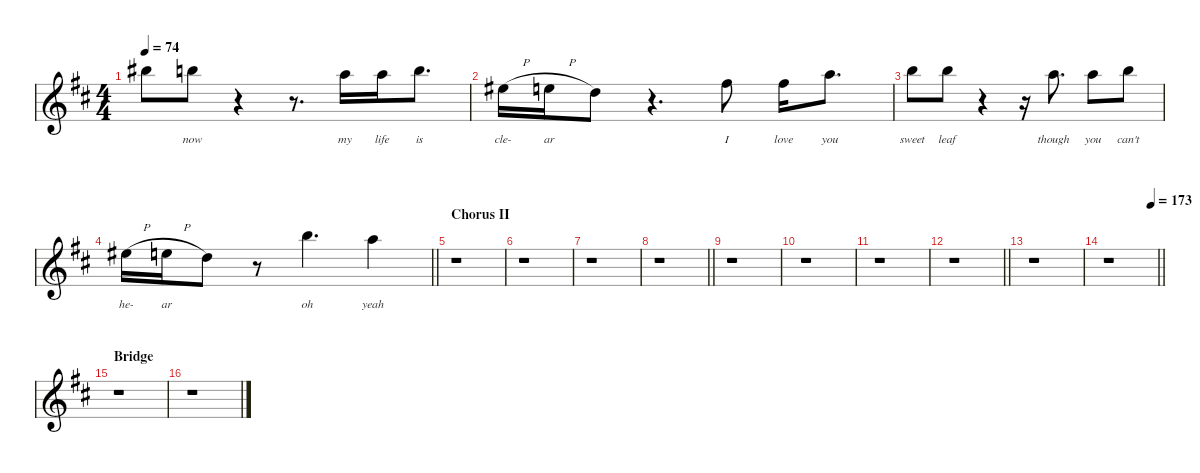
\defaultSystemsLayout 4
\hideDynamics
\bracketExtendMode nobrackets
\singleTrackTrackNamePolicy hidden
\multiTrackTrackNamePolicy hidden
\firstSystemTrackNameMode fullname
\firstSystemTrackNameOrientation horizontal
\otherSystemsTrackNameOrientation horizontal
\track ("Ozzy Osbourne" "sax.") {instrument tenorsax}
\staff {score}
\tuning (E4 B3 G3 D3 A2 E2)
\displaytranspose 14
\ts (4 4)
\tempo 74
\clef g2
\ks d
6.1{t acc #}.8{dy f beam Down} 5.1{acc forcenatural}.8{lyrics (0 "now") lyrics (1 "") lyrics (2 "") lyrics (3 "") lyrics (4 "") beam Down} r.4{beam Down} r.8{d beam Down} 3.1{acc forcenatural}.16{lyrics (0 "my") lyrics (1 "") lyrics (2 "") lyrics (3 "") lyrics (4 "") beam Down beam merge} 3.1{acc forcenatural}.16{lyrics (0 "life") lyrics (1 "") lyrics (2 "") lyrics (3 "") lyrics (4 "") beam Down} 5.1{acc forcenatural}.8{d lyrics (0 "is") lyrics (1 "") lyrics (2 "") lyrics (3 "") lyrics (4 "") beam Down} |
4.2{h acc #}.16{lyrics (0 "cle-") lyrics (1 "") lyrics (2 "") lyrics (3 "") lyrics (4 "") beam Down} 3.2{h acc forcenatural}.16{lyrics (0 "ar") lyrics (1 "") lyrics (2 "") lyrics (3 "") lyrics (4 "") beam Down} 1.2{acc forcenatural}.8{lyrics (0 " ") lyrics (1 "") lyrics (2 "") lyrics (3 "") lyrics (4 "") beam Down} r.4{d beam Down} 0.1{acc #}.8{lyrics (0 "I") lyrics (1 "") lyrics (2 "") lyrics (3 "") lyrics (4 "") beam Down} 0.1{acc #}.16{lyrics (0 "love") lyrics (1 "") lyrics (2 "") lyrics (3 "") lyrics (4 "") beam Down} 3.1{acc forcenatural}.8{d lyrics (0 "you") lyrics (1 "") lyrics (2 "") lyrics (3 "") lyrics (4 "") beam Down} |
5.1{acc forcenatural}.8{lyrics (0 "sweet") lyrics (1 "") lyrics (2 "") lyrics (3 "") lyrics (4 "") beam Down} 5.1{acc forcenatural}.8{lyrics (0 "leaf") lyrics (1 "") lyrics (2 "") lyrics (3 "") lyrics (4 "") beam Down} r.4{beam Down} r.16{beam Down} 3.1{acc forcenatural}.8{d lyrics (0 "though") lyrics (1 "") lyrics (2 "") lyrics (3 "") lyrics (4 "") beam Down} 3.1{acc forcenatural}.8{lyrics (0 "you") lyrics (1 "") lyrics (2 "") lyrics (3 "") lyrics (4 "") beam Down} 5.1{acc forcenatural}.8{lyrics (0 "can't") lyrics (1 "") lyrics (2 "") lyrics (3 "") lyrics (4 "") beam Down} |
\barLineRight lightlight
4.2{h acc #}.16{lyrics (0 "he-") lyrics (1 "") lyrics (2 "") lyrics (3 "") lyrics (4 "") beam Down} 3.2{h acc forcenatural}.16{lyrics (0 "ar") lyrics (1 "") lyrics (2 "") lyrics (3 "") lyrics (4 "") beam Down} 1.2{acc forcenatural}.8{lyrics (0 " ") lyrics (1 "") lyrics (2 "") lyrics (3 "") lyrics (4 "") beam Down} r.8{beam Down} 5.1{acc forcenatural}.4{d lyrics (0 "oh") lyrics (1 "") lyrics (2 "") lyrics (3 "") lyrics (4 "") beam Down} 3.1{acc forcenatural}.4{lyrics (0 "yeah") lyrics (1 "") lyrics (2 "") lyrics (3 "") lyrics (4 "") beam Down} |
\section ("" "Chorus II")
r.1{beam Down} |
r.1{beam Down} |
r.1{beam Down} |
\barLineRight lightlight
r.1{beam Down} |
r.1{beam Down} |
r.1{beam Down} |
r.1{beam Down} |
\barLineRight lightlight
r.1{beam Down} |
r.1{beam Down} |
\tempo (173 0.875)
\barLineRight lightlight
r.1{beam Down} |
\section ("" "Bridge")
r.1{beam Down} |
r.1{beam Down}
